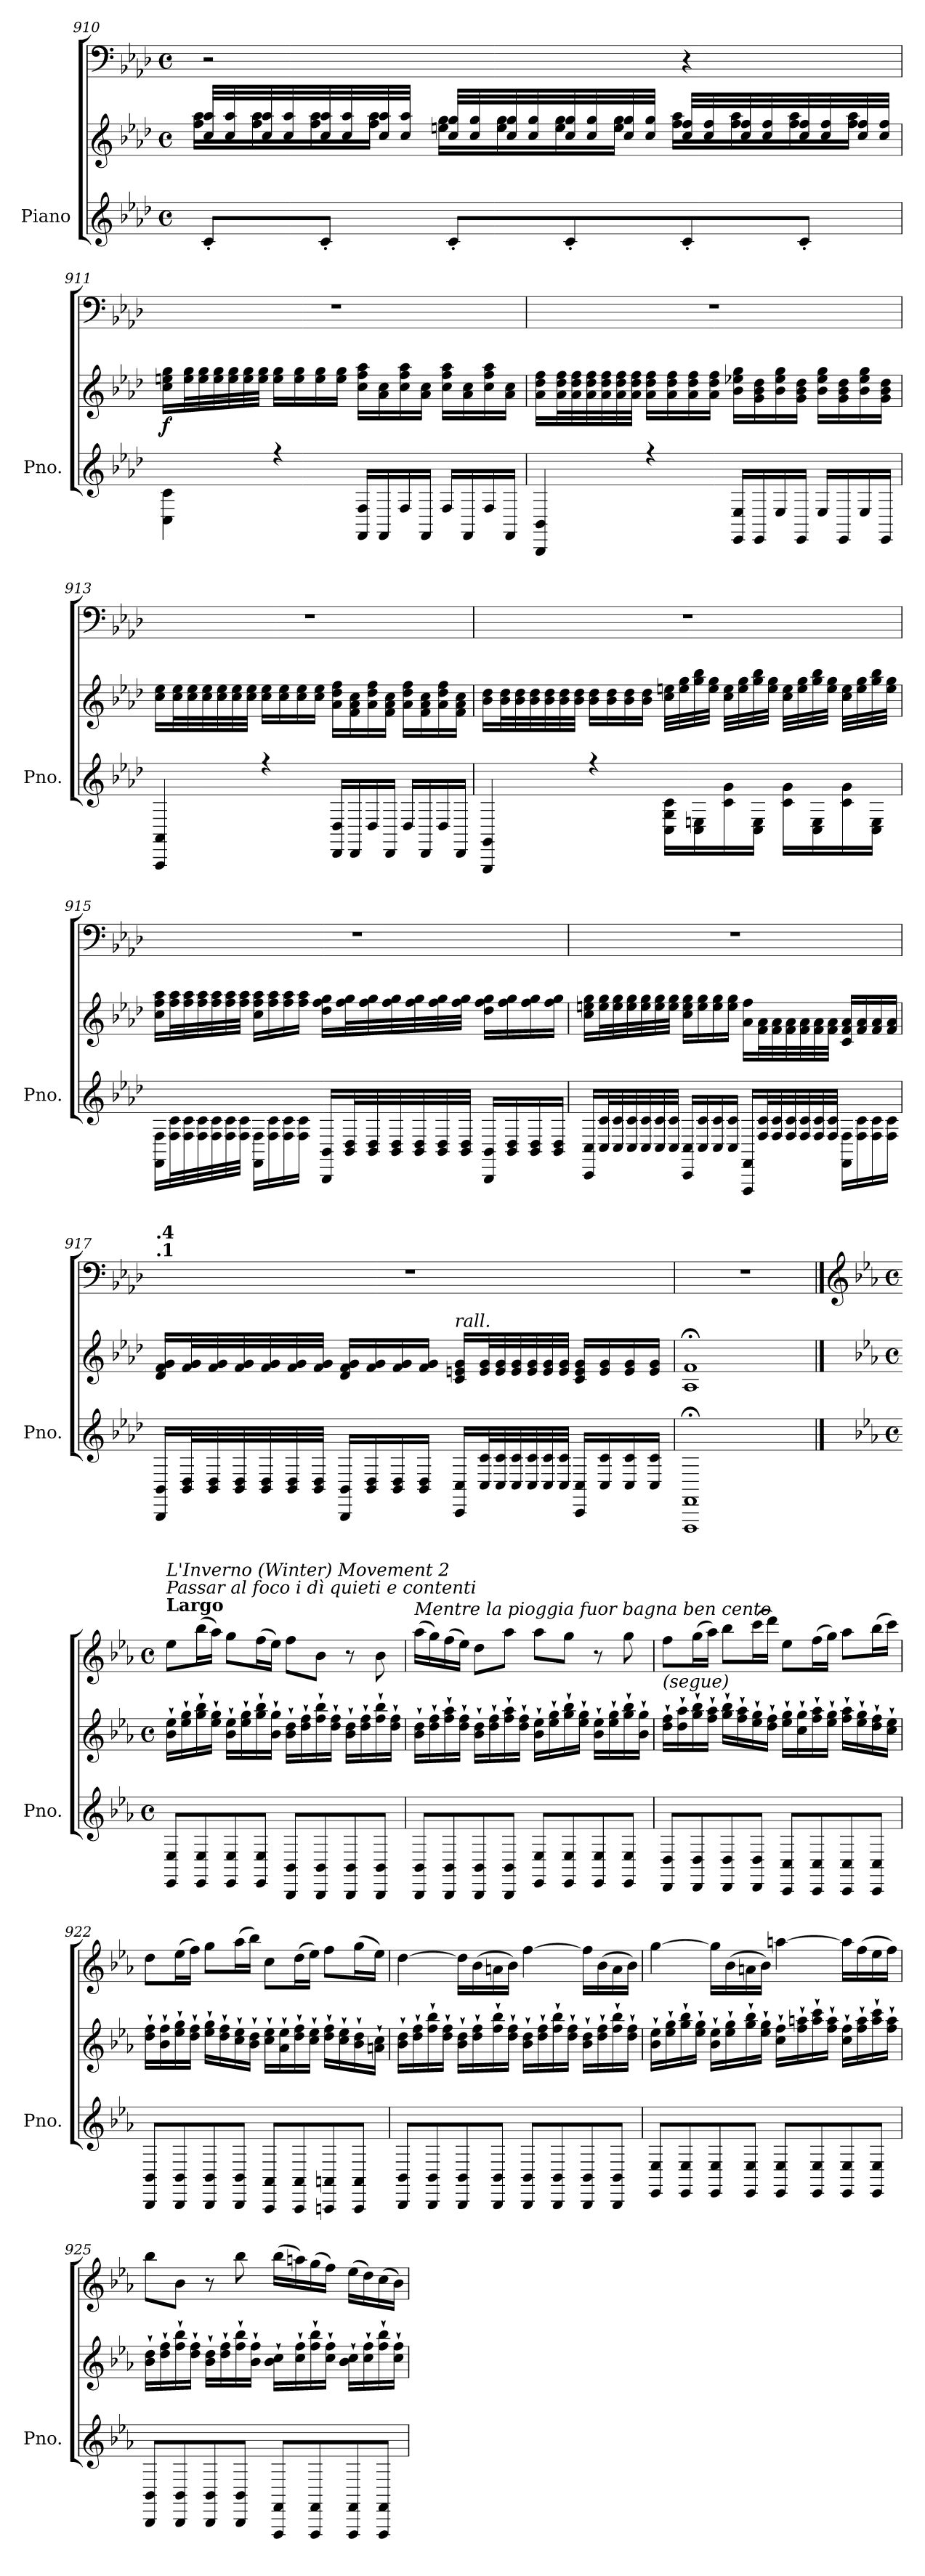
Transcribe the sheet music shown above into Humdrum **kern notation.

**kern	**kern	**kern	**dynam
*part1	*part1	*part1	*part1
*staff3	*staff2	*staff1	*staff1/2/3
*I"Piano	*	*	*
*I'Pno.	*	*	*
!!LO:LB:g=z
*clefG2	*clefG2	*clefF4	*
*k[b-e-a-d-]	*k[b-e-a-d-]	*k[b-e-a-d-]	*
*M4/4	*M4/4	*M4/4	*
*met(c)	*met(c)	*met(c)	*
=910X2	=910X2	=910X2	=910X2
*^	*^	*	*
8c'/L	2.ryy	32cc/ 32aa-/LLL	16ff\ 16aa-\LL	2r	.
.	.	32cc/ 32aa-/	.	.	.
.	.	32cc/ 32aa-/	16ff\ 16aa-\	.	.
.	.	32cc/ 32aa-/	.	.	.
8c'/J	.	32cc/ 32aa-/	16ff\ 16aa-\	.	.
.	.	32cc/ 32aa-/	.	.	.
.	.	32cc/ 32aa-/	16ff\ 16aa-\JJ	.	.
.	.	32cc/ 32aa-/JJJ	.	.	.
8c'/L	.	32cc/ 32gg/LLL	16een\ 16gg\LL	.	.
.	.	32cc/ 32gg/	.	.	.
.	.	32cc/ 32gg/	16ee\ 16gg\	.	.
.	.	32cc/ 32gg/	.	.	.
8c'/	.	32cc/ 32gg/	16ee\ 16gg\	.	.
.	.	32cc/ 32gg/	.	.	.
.	.	32cc/ 32gg/	16ee\ 16gg\JJ	.	.
.	.	32cc/ 32gg/JJJ	.	.	.
8c'/	.	32cc/ 32ff/LLL	16ff\ 16aa-\LL	4r	.
.	.	32cc/ 32ff/	.	.	.
.	.	32cc/ 32ff/	16ff\ 16aa-\	.	.
.	.	32cc/ 32ff/	.	.	.
8c'/J	.	32cc/ 32ff/	16ff\ 16aa-\	.	.
.	.	32cc/ 32ff/	.	.	.
.	.	32cc/ 32ff/	16ff\ 16aa-\JJ	.	.
.	.	32cc/ 32ff/JJJ	.	.	.
*	*	*v	*v	*	*
!!LO:PB:g=z
=911	=911	=911	=911	=911
!	!	!	!	!LO:DY:b=2
4C\ 4c\	1ryy	16cc\ 16een\ 16gg\LL	1r	f
.	.	32ee\ 32gg\L	.	.
.	.	32ee\ 32gg\	.	.
.	.	32ee\ 32gg\	.	.
.	.	32ee\ 32gg\	.	.
.	.	32ee\ 32gg\	.	.
.	.	32ee\ 32gg\JJJ	.	.
4r	.	16ee\ 16gg\LL	.	.
.	.	16ee\ 16gg\	.	.
.	.	16ee\ 16gg\	.	.
.	.	16ee\ 16gg\JJ	.	.
16FF/ 16F/LL	.	16cc\ 16ff\ 16aa-\LL	.	.
16FF/	.	16a-\ 16cc\	.	.
16F/	.	16cc\ 16ff\ 16aa-\	.	.
16FF/JJ	.	16a-\ 16cc\JJ	.	.
16F/LL	.	16cc\ 16ff\ 16aa-\LL	.	.
16FF/	.	16a-\ 16cc\	.	.
16F/	.	16cc\ 16ff\ 16aa-\	.	.
16FF/JJ	.	16a-\ 16cc\JJ	.	.
=912	=912	=912	=912	=912
4BBB-/ 4BB-/	1ryy	16a-\ 16dd-\ 16ff\LL	1r	.
.	.	32a-\ 32dd-\ 32ff\L	.	.
.	.	32a-\ 32dd-\ 32ff\	.	.
.	.	32a-\ 32dd-\ 32ff\	.	.
.	.	32a-\ 32dd-\ 32ff\	.	.
.	.	32a-\ 32dd-\ 32ff\	.	.
.	.	32a-\ 32dd-\ 32ff\JJJ	.	.
4r	.	16a-\ 16dd-\ 16ff\LL	.	.
.	.	16a-\ 16dd-\ 16ff\	.	.
.	.	16a-\ 16dd-\ 16ff\	.	.
.	.	16a-\ 16dd-\ 16ff\JJ	.	.
16EE-/ 16E-/LL	.	16b-\ 16ee-X\ 16gg\LL	.	.
16EE-/	.	16g\ 16b-\ 16dd-\	.	.
16E-/	.	16b-\ 16ee-\ 16gg\	.	.
16EE-/JJ	.	16g\ 16b-\ 16dd-\JJ	.	.
16E-/LL	.	16b-\ 16ee-\ 16gg\LL	.	.
16EE-/	.	16g\ 16b-\ 16dd-\	.	.
16E-/	.	16b-\ 16ee-\ 16gg\	.	.
16EE-/JJ	.	16g\ 16b-\ 16dd-\JJ	.	.
!!LO:PB:g=z
=913	=913	=913	=913	=913
4AAA-/ 4AA-/	1ryy	16cc\ 16ee-\LL	1r	.
.	.	32cc\ 32ee-\L	.	.
.	.	32cc\ 32ee-\	.	.
.	.	32cc\ 32ee-\	.	.
.	.	32cc\ 32ee-\	.	.
.	.	32cc\ 32ee-\	.	.
.	.	32cc\ 32ee-\JJJ	.	.
4r	.	16cc\ 16ee-\LL	.	.
.	.	16cc\ 16ee-\	.	.
.	.	16cc\ 16ee-\	.	.
.	.	16cc\ 16ee-\JJ	.	.
16DD-/ 16D-/LL	.	16a-\ 16dd-\ 16ff\LL	.	.
16DD-/	.	16f\ 16a-\ 16cc\	.	.
16D-/	.	16a-\ 16dd-\ 16ff\	.	.
16DD-/JJ	.	16f\ 16a-\ 16cc\JJ	.	.
16D-/LL	.	16a-\ 16dd-\ 16ff\LL	.	.
16DD-/	.	16f\ 16a-\ 16cc\	.	.
16D-/	.	16a-\ 16dd-\ 16ff\	.	.
16DD-/JJ	.	16f\ 16a-\ 16cc\JJ	.	.
!!LO:LB:g=z
=914	=914	=914	=914	=914
4GGG/ 4GG/	1ryy	16b-\ 16dd-\LL	1r	.
.	.	32b-\ 32dd-\L	.	.
.	.	32b-\ 32dd-\	.	.
.	.	32b-\ 32dd-\	.	.
.	.	32b-\ 32dd-\	.	.
.	.	32b-\ 32dd-\	.	.
.	.	32b-\ 32dd-\JJJ	.	.
4r	.	16b-\ 16dd-\LL	.	.
.	.	16b-\ 16dd-\	.	.
.	.	16b-\ 16dd-\	.	.
.	.	16b-\ 16dd-\JJ	.	.
16C\ 16G\ 16c\LL	.	32cc\ 32een\LLL	.	.
.	.	32ee\ 32gg\	.	.
16C\ 16En\	.	32gg\ 32bb-\	.	.
.	.	32ee\ 32gg\JJJ	.	.
16c\ 16g\	.	32cc\ 32ee\LLL	.	.
.	.	32ee\ 32gg\	.	.
16C\ 16E\JJ	.	32gg\ 32bb-\	.	.
.	.	32ee\ 32gg\JJJ	.	.
16c\ 16g\LL	.	32cc\ 32ee\LLL	.	.
.	.	32ee\ 32gg\	.	.
16C\ 16E\	.	32gg\ 32bb-\	.	.
.	.	32ee\ 32gg\JJJ	.	.
16c\ 16g\	.	32cc\ 32ee\LLL	.	.
.	.	32ee\ 32gg\	.	.
16C\ 16E\JJ	.	32gg\ 32bb-\	.	.
.	.	32ee\ 32gg\JJJ	.	.
!!LO:LB:g=z
=915	=915	=915	=915	=915
16FF\ 16F\LL	1ryy	16cc\ 16ff\ 16aa-\LL	1r	.
32F\ 32c\L	.	32ff\ 32aa-\L	.	.
32F\ 32c\	.	32ff\ 32aa-\	.	.
32F\ 32c\	.	32ff\ 32aa-\	.	.
32F\ 32c\	.	32ff\ 32aa-\	.	.
32F\ 32c\	.	32ff\ 32aa-\	.	.
32F\ 32c\JJJ	.	32ff\ 32aa-\JJJ	.	.
16FF\ 16F\LL	.	16cc\ 16ff\ 16aa-\LL	.	.
16F\ 16c\	.	16ff\ 16aa-\	.	.
16F\ 16c\	.	16ff\ 16aa-\	.	.
16F\ 16c\JJ	.	16ff\ 16aa-\JJ	.	.
16BBB-/ 16BB-/LL	.	16dd-\ 16ff\ 16gg\LL	.	.
32BB-/ 32D-/L	.	32ff\ 32gg\L	.	.
32BB-/ 32D-/	.	32ff\ 32gg\	.	.
32BB-/ 32D-/	.	32ff\ 32gg\	.	.
32BB-/ 32D-/	.	32ff\ 32gg\	.	.
32BB-/ 32D-/	.	32ff\ 32gg\	.	.
32BB-/ 32D-/JJJ	.	32ff\ 32gg\JJJ	.	.
16BBB-/ 16BB-/LL	.	16dd-\ 16ff\ 16gg\LL	.	.
16BB-/ 16D-/	.	16ff\ 16gg\	.	.
16BB-/ 16D-/	.	16ff\ 16gg\	.	.
16BB-/ 16D-/JJ	.	16ff\ 16gg\JJ	.	.
!!LO:LB:g=z
=916	=916	=916	=916	=916
16CC/ 16C/LL	1ryy	16cc\ 16een\ 16gg\LL	1r	.
32C/ 32c/L	.	32ee\ 32gg\L	.	.
32C/ 32c/	.	32ee\ 32gg\	.	.
32C/ 32c/	.	32ee\ 32gg\	.	.
32C/ 32c/	.	32ee\ 32gg\	.	.
32C/ 32c/	.	32ee\ 32gg\	.	.
32C/ 32c/JJJ	.	32ee\ 32gg\JJJ	.	.
16CC/ 16C/LL	.	16cc\ 16ee\ 16gg\LL	.	.
16C/ 16c/	.	16ee\ 16gg\	.	.
16C/ 16c/	.	16ee\ 16gg\	.	.
16C/ 16c/JJ	.	16ee\ 16gg\JJ	.	.
16FFF/ 16FF/LL	.	16a-\ 16ff\LL	.	.
32F/ 32c/L	.	32f\ 32a-\L	.	.
32F/ 32c/	.	32f\ 32a-\	.	.
32F/ 32c/	.	32f\ 32a-\	.	.
32F/ 32c/	.	32f\ 32a-\	.	.
32F/ 32c/	.	32f\ 32a-\	.	.
32F/ 32c/JJJ	.	32f\ 32a-\JJJ	.	.
16FF\ 16F\LL	.	16c/ 16f/ 16a-/LL	.	.
16F\ 16c\	.	16f/ 16a-/	.	.
16F\ 16c\	.	16f/ 16a-/	.	.
16F\ 16c\JJ	.	16f/ 16a-/JJ	.	.
!!LO:PB:g=z
=917	=917	=917	=917	=917
!	!	!	!LO:TX:a:B:t=.1	!
!	!	!	!LO:TX:a:B:t=.4	!
16BBB-/ 16BB-/LL	1ryy	16d-/ 16f/ 16g/LL	1r	.
32BB-/ 32D-/L	.	32f/ 32g/L	.	.
32BB-/ 32D-/	.	32f/ 32g/	.	.
32BB-/ 32D-/	.	32f/ 32g/	.	.
32BB-/ 32D-/	.	32f/ 32g/	.	.
32BB-/ 32D-/	.	32f/ 32g/	.	.
32BB-/ 32D-/JJJ	.	32f/ 32g/JJJ	.	.
16BBB-/ 16BB-/LL	.	16d-/ 16f/ 16g/LL	.	.
16BB-/ 16D-/	.	16f/ 16g/	.	.
16BB-/ 16D-/	.	16f/ 16g/	.	.
16BB-/ 16D-/JJ	.	16f/ 16g/JJ	.	.
!	!	!LO:TX:a:i:t=rall.	!	!
16CC/ 16C/LL	.	16c/ 16en/ 16g/LL	.	.
32C/ 32c/L	.	32e/ 32g/L	.	.
32C/ 32c/	.	32e/ 32g/	.	.
32C/ 32c/	.	32e/ 32g/	.	.
32C/ 32c/	.	32e/ 32g/	.	.
32C/ 32c/	.	32e/ 32g/	.	.
32C/ 32c/JJJ	.	32e/ 32g/JJJ	.	.
*	*	*	*MM75	*
16CC/ 16C/LL	.	16c/ 16e/ 16g/LL	.	.
*	*	*	*MM69	*
16C/ 16c/	.	16e/ 16g/	.	.
*	*	*	*MM57	*
16C/ 16c/	.	16e/ 16g/	.	.
*	*	*	*MM40	*
16C/ 16c/JJ	.	16e/ 16g/JJ	.	.
=918	=918	=918	=918	=918
*	*	*	*MM20	*
1FFF;< 1FF;<	1ryy	1A-;< 1f;<	1r	.
!!LO:PB:g=z
==919	==919	==919	==919	==919
*	*	*	*clefG2	*
*k[b-e-a-]	*	*k[b-e-a-]	*k[b-e-a-]	*
*M4/4	*	*M4/4	*M4/4	*
*met(c)	*	*met(c)	*met(c)	*
!	!	!	!LO:TX:a:B:t=Largo	!
!	!	!	!LO:TX:a:i:t=Passar al foco i dì quieti e contenti	!
!	!	!	!LO:TX:a:i:t=L'Inverno (Winter) Movement 2	!
!	!	!	!	!LO:DY:b=3
!	!	!	!	!LO:DY:n=1:b=2
!	!	!	!	!LO:DY:n=2:b
8EE-/ 8E-/L	1ryy	16b-\` 16ee-\`LL	8ee-\L	p mp f
.	.	16ee-\` 16gg\`	.	.
8EE-/ 8E-/	.	16gg\` 16bb-\`	(>16bb-\L	.
.	.	16ee-\` 16gg\`JJ	16aa-\JJ)	.
8EE-/ 8E-/	.	16b-\` 16ee-\`LL	8gg\L	.
.	.	16ee-\` 16gg\`	.	.
8EE-/ 8E-/J	.	16gg\` 16bb-\`	(>16ff\L	.
.	.	16b-\` 16gg\`JJ	16ee-\JJ)	.
8BBB-/ 8BB-/L	.	16b-\` 16dd\`LL	8ff\L	.
.	.	16dd\` 16ff\`	.	.
8BBB-/ 8BB-/	.	16ff\` 16bb-\`	8b-\J	.
.	.	16dd\` 16ff\`JJ	.	.
8BBB-/ 8BB-/	.	16b-\` 16dd\`LL	8r	.
.	.	16dd\` 16ff\`	.	.
8BBB-/ 8BB-/J	.	16ff\` 16bb-\`	8b-\	.
.	.	16dd\` 16ff\`JJ	.	.
=920	=920	=920	=920	=920
!	!	!	!LO:TX:a:i:t=Mentre la pioggia fuor bagna ben cento	!
8BBB-/ 8BB-/L	1ryy	16b-\` 16dd\`LL	(>16aa-\LL	.
.	.	16dd\` 16ff\`	16gg\)	.
8BBB-/ 8BB-/	.	16ff\` 16aa-\`	(>16ff\	.
.	.	16dd\` 16ff\`JJ	16ee-\JJ)	.
8BBB-/ 8BB-/	.	16b-\` 16dd\`LL	8dd\L	.
.	.	16dd\` 16ff\`	.	.
8BBB-/ 8BB-/J	.	16ff\` 16aa-\`	8aa-\J	.
.	.	16dd\` 16ff\`JJ	.	.
8EE-/ 8E-/L	.	16b-\` 16ee-\`LL	8aa-\L	.
.	.	16ee-\` 16gg\`	.	.
8EE-/ 8E-/	.	16gg\` 16bb-\`	8gg\J	.
.	.	16ee-\` 16gg\`JJ	.	.
8EE-/ 8E-/	.	16b-\` 16ee-\`LL	8r	.
.	.	16ee-\` 16gg\`	.	.
8EE-/ 8E-/J	.	16gg\` 16bb-\`	8gg\	.
.	.	16b-\` 16gg\`JJ	.	.
!!LO:LB:g=z
=921	=921	=921	=921	=921
!	!	!LO:TX:a:i:t=(segue)	!	!
8DD/ 8D/L	1ryy	16dd\` 16ff\`LL	8ff\L	.
.	.	16dd\` 16aa-\`	.	.
8DD/ 8D/	.	16gg\` 16bb-\`	(>16gg\L	.
.	.	16ff\` 16aa-\`JJ	16aa-\JJ)	.
8DD/ 8D/	.	16gg\` 16bb-\`LL	8bb-\L	.
.	.	16ff\` 16aa-\`	.	.
8DD/ 8D/J	.	16ee-\` 16gg\`	(>16ccc\L	.
.	.	16dd\` 16ff\`JJ	16ddd\JJ)	.
8CC/ 8C/L	.	16ee-\` 16gg\`LL	8ee-\L	.
.	.	16cc\` 16gg\`	.	.
8CC/ 8C/	.	16ff\` 16aa-\`	(>16ff\L	.
.	.	16ee-\` 16gg\`JJ	16gg\JJ)	.
8CC/ 8C/	.	16ff\` 16aa-\`LL	8aa-\L	.
.	.	16ee-\` 16gg\`	.	.
8CC/ 8C/J	.	16dd\` 16ff\`	(>16bb-\L	.
.	.	16cc\` 16ee-\`JJ	16ccc\JJ)	.
!!LO:LB:g=z
=922	=922	=922	=922	=922
8BBB-/ 8BB-/L	1ryy	16dd\` 16ff\`LL	8dd\L	.
.	.	16b-\` 16ff\`	.	.
8BBB-/ 8BB-/	.	16ee-\` 16gg\`	(>16ee-\L	.
.	.	16dd\` 16ff\`JJ	16ff\JJ)	.
8BBB-/ 8BB-/	.	16ee-\` 16gg\`LL	8gg\L	.
.	.	16dd\` 16ff\`	.	.
8BBB-/ 8BB-/J	.	16cc\` 16ee-\`	(>16aa-\L	.
.	.	16b-\` 16dd\`JJ	16bb-\JJ)	.
8AAA-/ 8AA-/L	.	16cc\` 16ee-\`LL	8cc\L	.
.	.	16a-\` 16ee-\`	.	.
8AAA-/ 8AA-/	.	16dd\` 16ff\`	(>16dd\L	.
.	.	16cc\` 16ee-\`JJ	16ee-\JJ)	.
8AAAn/ 8AAn/	.	16dd\` 16ff\`LL	8ff\L	.
.	.	16cc\` 16ee-\`	.	.
8AAA/ 8AA/J	.	16b-\` 16dd\`	(>16gg\L	.
.	.	16an\` 16cc\`JJ	16ee-\JJ)	.
=923	=923	=923	=923	=923
8BBB-/ 8BB-/L	1ryy	16b-\` 16dd\`LL	[4dd\	.
.	.	16dd\` 16ff\`	.	.
8BBB-/ 8BB-/	.	16ff\` 16bb-\`	.	.
.	.	16dd\` 16ff\`JJ	.	.
8BBB-/ 8BB-/	.	16b-\` 16dd\`LL	16dd\LL]	.
.	.	16dd\` 16ff\`	(>16b-\	.
8BBB-/ 8BB-/J	.	16ff\` 16bb-\`	16an\	.
.	.	16dd\` 16ff\`JJ	16b-\JJ)	.
8BBB-/ 8BB-/L	.	16b-\` 16dd\`LL	[4ff\	.
.	.	16dd\` 16ff\`	.	.
8BBB-/ 8BB-/	.	16ff\` 16bb-\`	.	.
.	.	16dd\` 16ff\`JJ	.	.
8BBB-/ 8BB-/	.	16b-\` 16dd\`LL	16ff\LL]	.
.	.	16dd\` 16ff\`	(>16b-\	.
8BBB-/ 8BB-/J	.	16ff\` 16bb-\`	16a\	.
.	.	16dd\` 16ff\`JJ	16b-\JJ)	.
!!LO:LB:g=z
=924	=924	=924	=924	=924
8EE-/ 8E-/L	1ryy	16b-\` 16ee-\`LL	[4gg\	.
.	.	16ee-\` 16gg\`	.	.
8EE-/ 8E-/	.	16gg\` 16bb-\`	.	.
.	.	16ee-\` 16gg\`JJ	.	.
8EE-/ 8E-/	.	16b-\` 16ee-\`LL	16gg\LL]	.
.	.	16ee-\` 16gg\`	(>16b-\	.
8EE-/ 8E-/J	.	16gg\` 16bb-\`	16an\	.
.	.	16ee-\` 16gg\`JJ	16b-\JJ)	.
8EE-/ 8E-/L	.	16cc\` 16ff\`LL	[4aan\	.
.	.	16ff\` 16aan\`	.	.
8EE-/ 8E-/	.	16aa\` 16ccc\`	.	.
.	.	16ff\` 16aa\`JJ	.	.
8EE-/ 8E-/	.	16cc\` 16ff\`LL	16aa\LL]	.
.	.	16ff\` 16aa\`	(>16ff\	.
8EE-/ 8E-/J	.	16aa\` 16ccc\`	16ee-\	.
.	.	16ff\` 16aa\`JJ	16ff\JJ)	.
!!LO:PB:g=z
=925	=925	=925	=925	=925
8BBB-/ 8BB-/L	1ryy	16b-\` 16dd\`LL	8bb-\L	.
.	.	16dd\` 16ff\`	.	.
8BBB-/ 8BB-/	.	16ff\` 16bb-\`	8b-\J	.
.	.	16dd\` 16ff\`JJ	.	.
8BBB-/ 8BB-/	.	16b-\` 16dd\`LL	8r	.
.	.	16dd\` 16ff\`	.	.
8BBB-/ 8BB-/J	.	16ff\` 16bb-\`	8bb-\	.
.	.	16b-\` 16ff\`JJ	.	.
8FFF/ 8FF/L	.	16b-\` 16cc\`LL	(>16bb-\LL	.
.	.	16cc\` 16ff\`	16aan\)	.
8FFF/ 8FF/	.	16ff\` 16bb-\`	(>16gg\	.
.	.	16cc\` 16ff\`JJ	16ff\JJ)	.
8FFF/ 8FF/	.	16b-\` 16cc\`LL	(>16ee-\LL	.
.	.	16cc\` 16ff\`	16dd\)	.
8FFF/ 8FF/J	.	16ff\` 16bb-\`	(>16cc\	.
.	.	16cc\` 16ff\`JJ	16b-\JJ)	.
*v	*v	*	*	*
=	=	=	=
*-	*-	*-	*-
